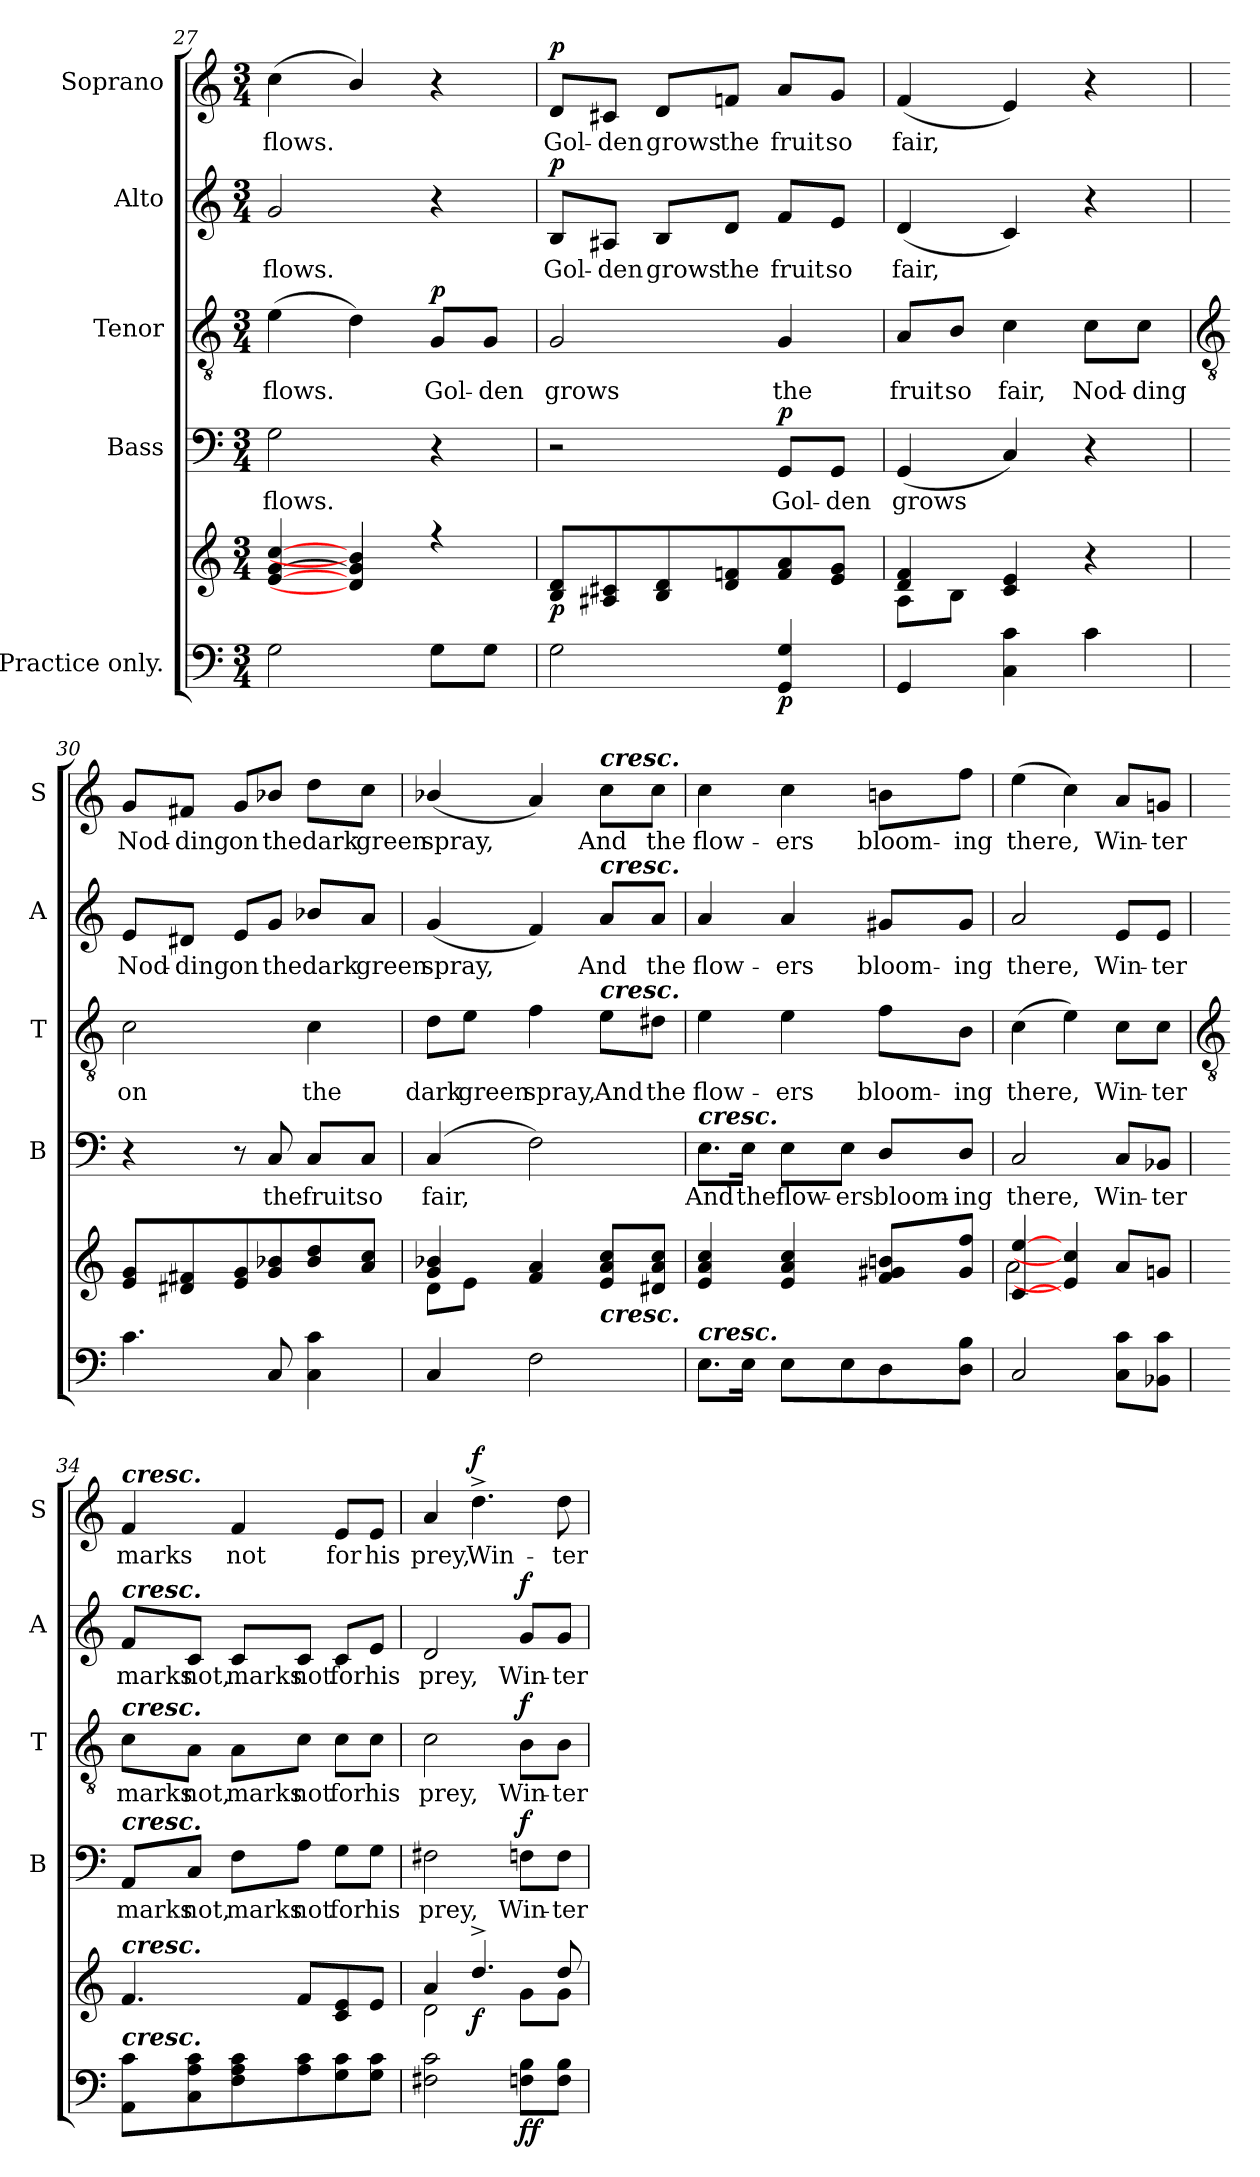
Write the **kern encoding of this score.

**kern	**kern	**dynam	**kern	**text	**dynam	**kern	**text	**dynam	**kern	**text	**dynam	**kern	**text	**dynam
*part5	*part5	*part5	*part4	*part4	*part4	*part3	*part3	*part3	*part2	*part2	*part2	*part1	*part1	*part1
*staff6	*staff5	*staff5/6	*staff4	*staff4	*staff4	*staff3	*staff3	*staff3	*staff2	*staff2	*staff2	*staff1	*staff1	*staff1
*I"Practice only.	*	*	*I"Bass	*	*	*I"Tenor	*	*	*I"Alto	*	*	*I"Soprano	*	*
*	*	*	*I'B	*	*	*I'T	*	*	*I'A	*	*	*I'S	*	*
*clefF4	*clefG2	*	*clefF4	*	*	*clefGv2	*	*	*clefG2	*	*	*clefG2	*	*
*k[]	*k[]	*	*k[]	*	*	*k[]	*	*	*k[]	*	*	*k[]	*	*
*C:	*C:	*	*C:	*	*	*C:	*	*	*C:	*	*	*C:	*	*
*M3/4	*M3/4	*	*M3/4	*	*	*M3/4	*	*	*M3/4	*	*	*M3/4	*	*
=27	=27	=27	=27	=27	=27	=27	=27	=27	=27	=27	=27	=27	=27	=27
*	*^	*	*	*	*	*	*	*	*	*	*	*	*	*
!	!	!	!	!	!LO:LY:b	!	!	!LO:LY:b	!	!	!LO:LY:b	!	!	!LO:LY:b	!
2G	[4e/ [4g/ [4cc/	2.ryy	.	2G	flows.	.	(>4e	flows.	.	2g	flows.	.	(<4cc	flows.	.
.	4d/] 4g/] 4b/]	.	.	.	.	.	4d)	.	.	.	.	.	4b/)	.	.
!	!	!	!	!	!	!	!	!LO:LY:b	!LO:DY:b	!	!	!	!	!	!
8GL	4r	.	.	4r	.	.	8G/L	Gol-	p	4r	.	.	4r	.	.
!	!	!	!	!	!	!	!	!LO:LY:b	!	!	!	!	!	!	!
8GJ	.	.	.	.	.	.	8G/J	-den	.	.	.	.	.	.	.
=28	=28	=28	=28	=28	=28	=28	=28	=28	=28	=28	=28	=28	=28	=28	=28
!	!	!	!LO:DY:b	!	!	!	!	!LO:LY:b	!	!	!LO:LY:b	!LO:DY:b	!	!LO:LY:b	!LO:DY:b
2G	8B/ 8d/L	2.ryy	p	2r	.	.	2G	grows	.	8B/L	Gol-	p	8d/L	Gol-	p
!	!	!	!	!	!	!	!	!	!	!	!LO:LY:b	!	!	!LO:LY:b	!
.	8A#X/ 8c#X/	.	.	.	.	.	.	.	.	8A#X/J	-den	.	8c#X/J	-den	.
!	!	!	!	!	!	!	!	!	!	!	!LO:LY:b	!	!	!LO:LY:b	!
.	8B/ 8d/	.	.	.	.	.	.	.	.	8B/L	grows	.	8d/L	grows	.
!	!	!	!	!	!	!	!	!	!	!	!LO:LY:b	!	!	!LO:LY:b	!
.	8d/ 8fn/	.	.	.	.	.	.	.	.	8d/J	the	.	8fn/J	the	.
!	!	!	!LO:DY:b=2	!	!LO:LY:b	!LO:DY:b	!	!LO:LY:b	!	!	!LO:LY:b	!	!	!LO:LY:b	!
4GG 4G	8f/ 8a/	.	p	8GG/L	Gol-	p	4G	the	.	8f/L	fruit	.	8a/L	fruit	.
!	!	!	!	!	!LO:LY:b	!	!	!	!	!	!LO:LY:b	!	!	!LO:LY:b	!
.	8e/ 8g/J	.	.	8GG/J	-den	.	.	.	.	8e/J	so	.	8g/J	so	.
=29	=29	=29	=29	=29	=29	=29	=29	=29	=29	=29	=29	=29	=29	=29	=29
!	!	!	!	!	!LO:LY:b	!	!	!LO:LY:b	!	!	!LO:LY:b	!	!	!LO:LY:b	!
4GG	4d/ 4f/	8A\L	.	(<4GG	grows	.	8A/L	fruit	.	(<4d	fair,	.	(<4f	fair,	.
!	!	!	!	!	!	!	!	!LO:LY:b	!	!	!	!	!	!	!
.	.	8B\J	.	.	.	.	8B/J	so	.	.	.	.	.	.	.
!	!	!	!	!	!	!	!	!LO:LY:b	!	!	!	!	!	!	!
4C 4c	4c/ 4e/	2ryy	.	4C)	.	.	4c	fair,	.	4c)	.	.	4e)	.	.
!	!	!	!	!	!	!	!	!LO:LY:b	!	!	!	!	!	!	!
4c	4r	.	.	4r	.	.	8c\L	Nod-	.	4r	.	.	4r	.	.
!	!	!	!	!	!	!	!	!LO:LY:b	!	!	!	!	!	!	!
.	.	.	.	.	.	.	8c\J	-ding	.	.	.	.	.	.	.
!!LO:LB:g=z
=30	=30	=30	=30	=30	=30	=30	=30	=30	=30	=30	=30	=30	=30	=30	=30
*	*	*	*	*	*	*	*clefGv2	*	*	*	*	*	*	*	*
!	!	!	!	!	!	!	!	!LO:LY:b	!	!	!LO:LY:b	!	!	!LO:LY:b	!
4.c	8e/ 8g/L	2.ryy	.	4r	.	.	2c	on	.	8e/L	Nod-	.	8g/L	Nod-	.
!	!	!	!	!	!	!	!	!	!	!	!LO:LY:b	!	!	!LO:LY:b	!
.	8d#X/ 8f#X/	.	.	.	.	.	.	.	.	8d#X/J	-ding	.	8f#X/J	-ding	.
!	!	!	!	!	!	!	!	!	!	!	!LO:LY:b	!	!	!LO:LY:b	!
.	8e/ 8g/	.	.	8r	.	.	.	.	.	8e/L	on	.	8g/L	on	.
!	!	!	!	!	!LO:LY:b	!	!	!	!	!	!LO:LY:b	!	!	!LO:LY:b	!
8C	8g/ 8b-X/	.	.	8C	the	.	.	.	.	8g/J	the	.	8b-X/J	the	.
!	!	!	!	!	!LO:LY:b	!	!	!LO:LY:b	!	!	!LO:LY:b	!	!	!LO:LY:b	!
4C 4c	8b-/ 8dd/	.	.	8C/L	fruit	.	4c	the	.	8b-X/L	dark	.	8dd\L	dark	.
!	!	!	!	!	!LO:LY:b	!	!	!	!	!	!LO:LY:b	!	!	!LO:LY:b	!
.	8a/ 8cc/J	.	.	8C/J	so	.	.	.	.	8a/J	green	.	8cc\J	green	.
=31	=31	=31	=31	=31	=31	=31	=31	=31	=31	=31	=31	=31	=31	=31	=31
!	!	!	!	!	!LO:LY:b	!	!	!LO:LY:b	!	!	!LO:LY:b	!	!	!LO:LY:b	!
4C	4g/ 4b-X/	8d\L	.	(<4C	fair,	.	8d\L	dark	.	(<4g/	spray,	.	(<4b-X/	spray,	.
!	!	!	!	!	!	!	!	!LO:LY:b	!	!	!	!	!	!	!
.	.	8e\J	.	.	.	.	8e\J	green	.	.	.	.	.	.	.
!	!	!	!	!	!	!	!	!LO:LY:b	!	!	!	!	!	!	!
2F	4f/ 4a/	2ryy	.	2F)	.	.	4f	spray,	.	4f)	.	.	4a)	.	.
!	!	!	!	!	!	!	!	!	!	!	!	!	!LO:TX:a:Bi:t=cresc.	!	!
!	!	!	!	!	!	!	!	!	!	!LO:TX:a:Bi:t=cresc.	!	!	!	!	!
!	!	!	!	!	!	!	!LO:TX:a:Bi:t=cresc.	!	!	!	!	!	!	!	!
!	!LO:TX:b:Bi:t=cresc.	!	!	!	!	!	!	!	!	!	!	!	!	!	!
!	!	!	!	!	!	!	!	!LO:LY:b	!	!	!LO:LY:b	!	!	!LO:LY:b	!
.	8e/ 8a/ 8cc/L	.	.	.	.	.	8e\L	And	.	8a/L	And	.	8cc\L	And	.
!	!	!	!	!	!	!	!	!LO:LY:b	!	!	!LO:LY:b	!	!	!LO:LY:b	!
.	8d#X/ 8a/ 8cc/J	.	.	.	.	.	8d#X\J	the	.	8a/J	the	.	8cc\J	the	.
=32	=32	=32	=32	=32	=32	=32	=32	=32	=32	=32	=32	=32	=32	=32	=32
!	!	!	!	!LO:TX:a:Bi:t=cresc.	!	!	!	!	!	!	!	!	!	!	!
!LO:TX:a:Bi:t=cresc.	!	!	!	!	!	!	!	!	!	!	!	!	!	!	!
!	!	!	!	!	!LO:LY:b	!	!	!LO:LY:b	!	!	!LO:LY:b	!	!	!LO:LY:b	!
8.EL	4e/ 4a/ 4cc/	2.ryy	.	8.E\L	And	.	4e	flow-	.	4a	flow-	.	4cc	flow-	.
!	!	!	!	!	!LO:LY:b	!	!	!	!	!	!	!	!	!	!
16EJ	.	.	.	16E\Jk	the	.	.	.	.	.	.	.	.	.	.
!	!	!	!	!	!LO:LY:b	!	!	!LO:LY:b	!	!	!LO:LY:b	!	!	!LO:LY:b	!
8EL	4e/ 4a/ 4cc/	.	.	8E\L	flow-	.	4e	-ers	.	4a	-ers	.	4cc	-ers	.
!	!	!	!	!	!LO:LY:b	!	!	!	!	!	!	!	!	!	!
8E	.	.	.	8E\J	-ers	.	.	.	.	.	.	.	.	.	.
!	!	!	!	!	!LO:LY:b	!	!	!LO:LY:b	!	!	!LO:LY:b	!	!	!LO:LY:b	!
8D	8f/ 8g#X/ 8bn/L	.	.	8D/L	bloom-	.	8f\L	bloom-	.	8g#X/L	bloom-	.	8bn\L	bloom-	.
!	!	!	!	!	!LO:LY:b	!	!	!LO:LY:b	!	!	!LO:LY:b	!	!	!LO:LY:b	!
8D 8BJ	8g#/ 8ff/J	.	.	8D/J	-ing	.	8B\J	-ing	.	8g#/J	-ing	.	8ff\J	-ing	.
=33	=33	=33	=33	=33	=33	=33	=33	=33	=33	=33	=33	=33	=33	=33	=33
!	!	!	!	!	!LO:LY:b	!	!	!LO:LY:b	!	!	!LO:LY:b	!	!	!LO:LY:b	!
2C	[4c/ [4ee/	2a\	.	2C	there,	.	(>4c	there,	.	2a	there,	.	(>4ee	there,	.
.	4e/] 4cc/]	.	.	.	.	.	4e)	.	.	.	.	.	4cc)	.	.
!	!	!	!	!	!LO:LY:b	!	!	!LO:LY:b	!	!	!LO:LY:b	!	!	!LO:LY:b	!
8C 8cL	8a/L	4ryy	.	8C/L	Win-	.	8c\L	Win-	.	8e/L	Win-	.	8a/L	Win-	.
!	!	!	!	!	!LO:LY:b	!	!	!LO:LY:b	!	!	!LO:LY:b	!	!	!LO:LY:b	!
8BB-X 8cJ	8gn/J	.	.	8BB-X/J	-ter	.	8c\J	-ter	.	8e/J	-ter	.	8gn/J	-ter	.
!!LO:LB:g=z
=34	=34	=34	=34	=34	=34	=34	=34	=34	=34	=34	=34	=34	=34	=34	=34
*	*	*	*	*	*	*	*clefGv2	*	*	*	*	*	*	*	*
!	!	!	!	!	!	!	!	!	!	!	!	!	!LO:TX:a:Bi:t=cresc.	!	!
!	!	!	!	!	!	!	!	!	!	!LO:TX:a:Bi:t=cresc.	!	!	!	!	!
!	!	!	!	!	!	!	!LO:TX:a:Bi:t=cresc.	!	!	!	!	!	!	!	!
!	!	!	!	!LO:TX:a:Bi:t=cresc.	!	!	!	!	!	!	!	!	!	!	!
!	!LO:TX:a:Bi:t=cresc.	!	!	!	!	!	!	!	!	!	!	!	!	!	!
!LO:TX:a:Bi:t=cresc.	!	!	!	!	!	!	!	!	!	!	!	!	!	!	!
!	!	!	!	!	!LO:LY:b	!	!	!LO:LY:b	!	!	!LO:LY:b	!	!	!LO:LY:b	!
8AA 8cL	4.f	2.ryy	.	8AA/L	marks	.	8c\L	marks	.	8f/L	marks	.	4f	marks	.
!	!	!	!	!	!LO:LY:b	!	!	!LO:LY:b	!	!	!LO:LY:b	!	!	!	!
8C 8A 8c	.	.	.	8C/J	not,	.	8A\J	not,	.	8c/J	not,	.	.	.	.
!	!	!	!	!	!LO:LY:b	!	!	!LO:LY:b	!	!	!LO:LY:b	!	!	!LO:LY:b	!
8F 8A 8c	.	.	.	8F\L	marks	.	8A\L	marks	.	8c/L	marks	.	4f	not	.
!	!	!	!	!	!LO:LY:b	!	!	!LO:LY:b	!	!	!LO:LY:b	!	!	!	!
8A 8c	8fL	.	.	8A\J	not	.	8c\J	not	.	8c/J	not	.	.	.	.
!	!	!	!	!	!LO:LY:b	!	!	!LO:LY:b	!	!	!LO:LY:b	!	!	!LO:LY:b	!
8G 8c	8c 8e	.	.	8G\L	for	.	8c\L	for	.	8c/L	for	.	8e/L	for	.
!	!	!	!	!	!LO:LY:b	!	!	!LO:LY:b	!	!	!LO:LY:b	!	!	!LO:LY:b	!
8G 8cJ	8eJ	.	.	8G\J	his	.	8c\J	his	.	8e/J	his	.	8e/J	his	.
=35	=35	=35	=35	=35	=35	=35	=35	=35	=35	=35	=35	=35	=35	=35	=35
!	!	!	!	!	!LO:LY:b	!	!	!LO:LY:b	!	!	!LO:LY:b	!	!	!LO:LY:b	!
2F#X 2c	4a	2d\	.	2F#X	prey,	.	2c	prey,	.	2d	prey,	.	4a	prey,	.
!	!	!	!LO:DY:b	!	!	!	!	!	!	!	!	!	!	!LO:LY:b	!LO:DY:b
.	4.dd^/	.	f	.	.	.	.	.	.	.	.	.	4.dd^	Win-	f
!	!	!	!LO:DY:b=2	!	!LO:LY:b	!	!	!LO:LY:b	!	!	!LO:LY:b	!	!	!	!
!	!	!	!LO:DY:n=1:b	!	!	!LO:DY:b	!	!	!LO:DY:b	!	!	!LO:DY:b	!	!	!
8Fn 8BL	.	8g\L	f f	8Fn\L	Win-	f	8B\L	Win-	f	8g/L	Win-	f	.	.	.
!	!	!	!	!	!LO:LY:b	!	!	!LO:LY:b	!	!	!LO:LY:b	!	!	!LO:LY:b	!
8F 8BJ	8dd/	8g\J	.	8F\J	-ter	.	8B\J	-ter	.	8g/J	-ter	.	8dd	-ter	.
*	*v	*v	*	*	*	*	*	*	*	*	*	*	*	*	*
=	=	=	=	=	=	=	=	=	=	=	=	=	=	=
*-	*-	*-	*-	*-	*-	*-	*-	*-	*-	*-	*-	*-	*-	*-
